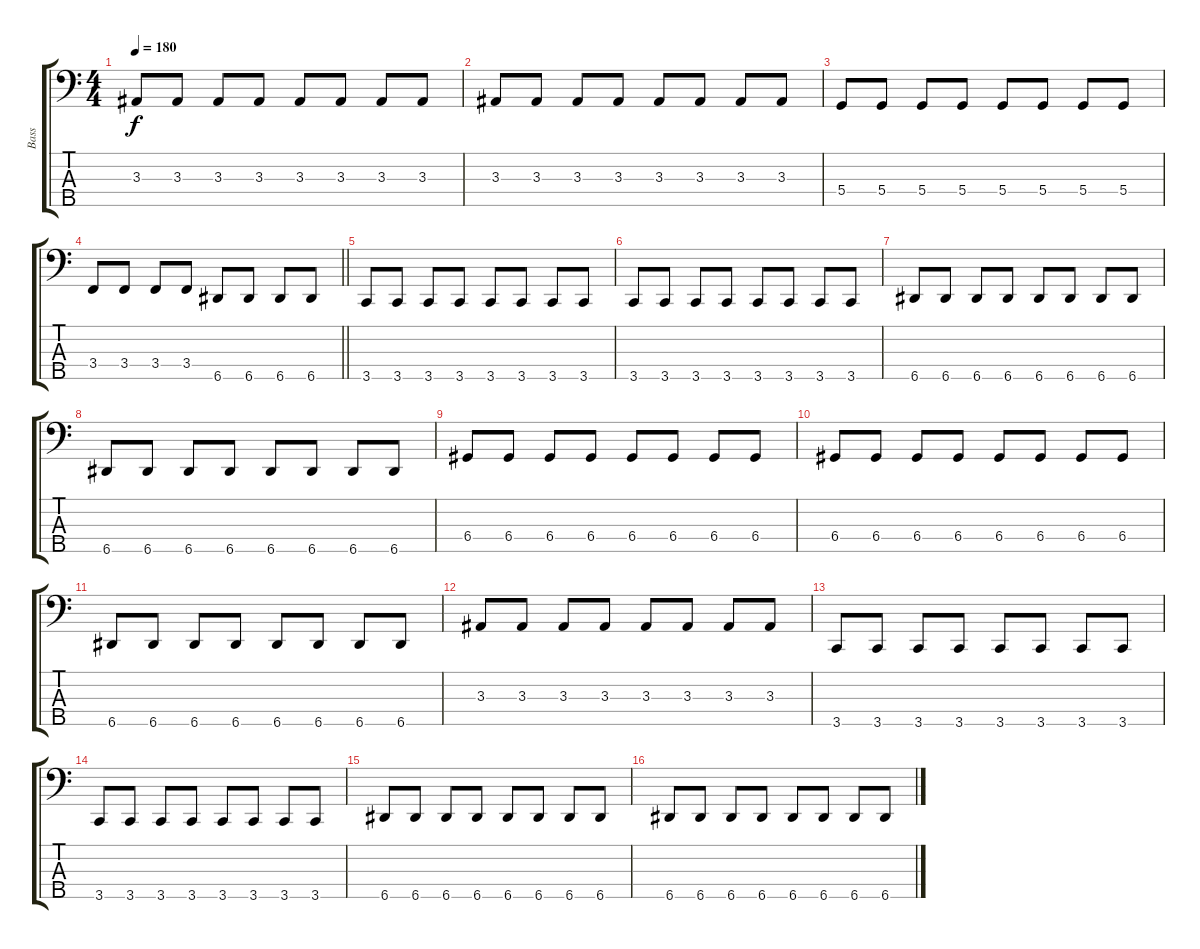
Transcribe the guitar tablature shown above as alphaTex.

\track ("Bass" "Bass") {instrument electricbasspick}
\staff {score tabs}
\tuning (F2 C2 G1 D1 A0) {hide}
\ts (4 4)
\tempo 180
\clef f4
\ks c
3.3.8{dy f} 3.3.8 3.3.8 3.3.8 3.3.8 3.3.8 3.3.8 3.3.8 |
3.3.8 3.3.8 3.3.8 3.3.8 3.3.8 3.3.8 3.3.8 3.3.8 |
5.4.8 5.4.8 5.4.8 5.4.8 5.4.8 5.4.8 5.4.8 5.4.8 |
\barLineRight lightlight
3.4.8 3.4.8 3.4.8 3.4.8 6.5.8 6.5.8 6.5.8 6.5.8 |
3.5.8 3.5.8 3.5.8 3.5.8 3.5.8 3.5.8 3.5.8 3.5.8 |
3.5.8 3.5.8 3.5.8 3.5.8 3.5.8 3.5.8 3.5.8 3.5.8 |
6.5.8 6.5.8 6.5.8 6.5.8 6.5.8 6.5.8 6.5.8 6.5.8 |
6.5.8 6.5.8 6.5.8 6.5.8 6.5.8 6.5.8 6.5.8 6.5.8 |
6.4.8 6.4.8 6.4.8 6.4.8 6.4.8 6.4.8 6.4.8 6.4.8 |
6.4.8 6.4.8 6.4.8 6.4.8 6.4.8 6.4.8 6.4.8 6.4.8 |
6.5.8 6.5.8 6.5.8 6.5.8 6.5.8 6.5.8 6.5.8 6.5.8 |
3.3.8 3.3.8 3.3.8 3.3.8 3.3.8 3.3.8 3.3.8 3.3.8 |
3.5.8 3.5.8 3.5.8 3.5.8 3.5.8 3.5.8 3.5.8 3.5.8 |
3.5.8 3.5.8 3.5.8 3.5.8 3.5.8 3.5.8 3.5.8 3.5.8 |
6.5.8 6.5.8 6.5.8 6.5.8 6.5.8 6.5.8 6.5.8 6.5.8 |
6.5.8 6.5.8 6.5.8 6.5.8 6.5.8 6.5.8 6.5.8 6.5.8
